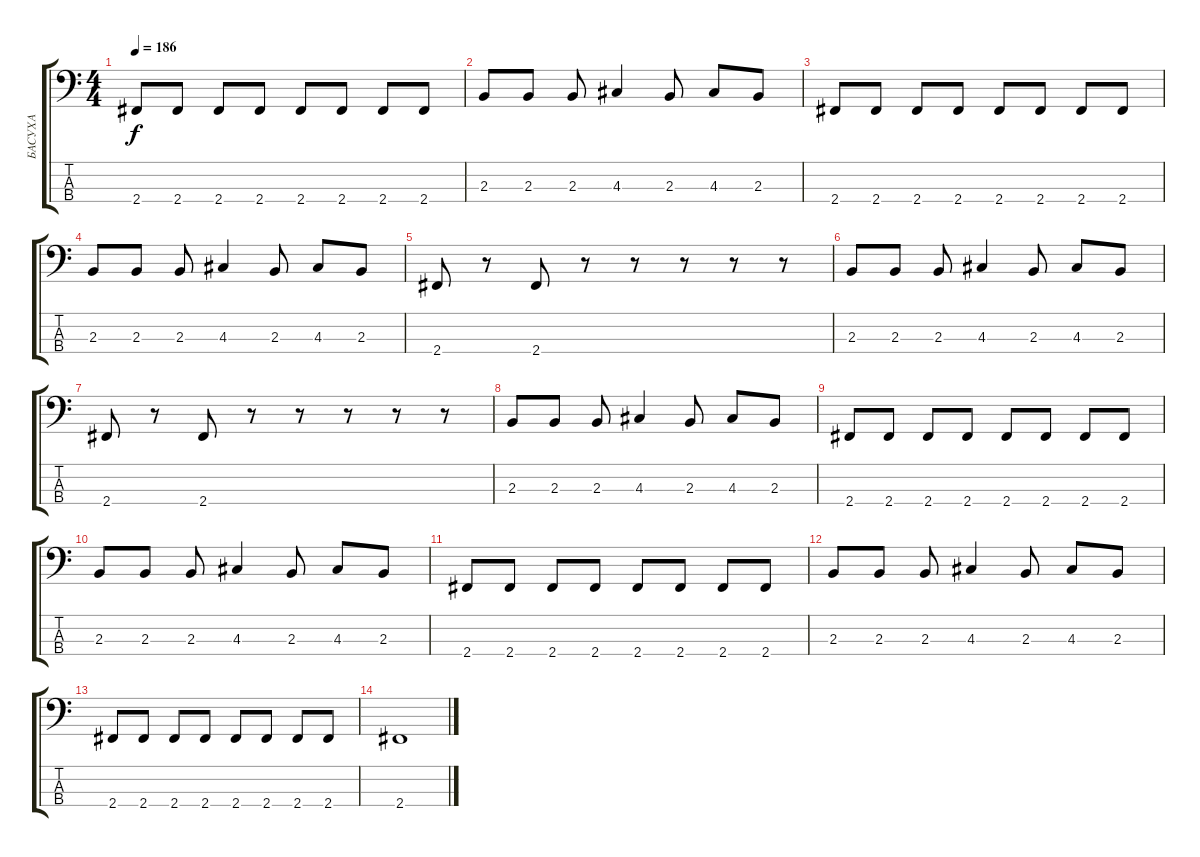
\track ("БАСУХА" "БАСУХА") {instrument electricbasspick}
\staff {score tabs}
\tuning (G2 D2 A1 E1) {hide}
\ts (4 4)
\tempo 186
\clef f4
\ks c
2.4.8{dy f} 2.4.8 2.4.8 2.4.8 2.4.8 2.4.8 2.4.8 2.4.8 |
2.3.8 2.3.8 2.3.8 4.3.4 2.3.8 4.3.8 2.3.8 |
2.4.8 2.4.8 2.4.8 2.4.8 2.4.8 2.4.8 2.4.8 2.4.8 |
2.3.8 2.3.8 2.3.8 4.3.4 2.3.8 4.3.8 2.3.8 |
2.4.8 r.8 2.4.8 r.8 r.8 r.8 r.8 r.8 |
2.3.8 2.3.8 2.3.8 4.3.4 2.3.8 4.3.8 2.3.8 |
2.4.8 r.8 2.4.8 r.8 r.8 r.8 r.8 r.8 |
2.3.8 2.3.8 2.3.8 4.3.4 2.3.8 4.3.8 2.3.8 |
2.4.8 2.4.8 2.4.8 2.4.8 2.4.8 2.4.8 2.4.8 2.4.8 |
2.3.8 2.3.8 2.3.8 4.3.4 2.3.8 4.3.8 2.3.8 |
2.4.8 2.4.8 2.4.8 2.4.8 2.4.8 2.4.8 2.4.8 2.4.8 |
2.3.8 2.3.8 2.3.8 4.3.4 2.3.8 4.3.8 2.3.8 |
2.4.8 2.4.8 2.4.8 2.4.8 2.4.8 2.4.8 2.4.8 2.4.8 |
2.4.1
